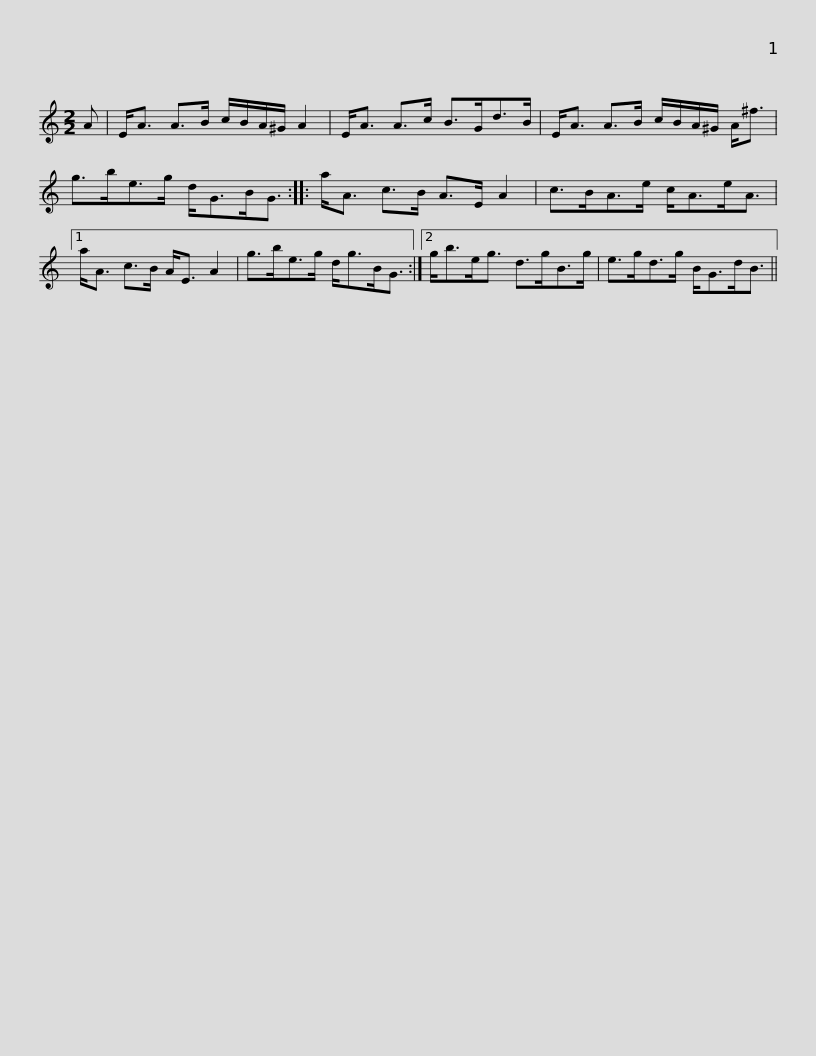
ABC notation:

X:1
L:1/8
M:2/2
I:linebreak $
K:C
V:1 treble
V:1
 A | E<A A>B c/B/A/^G/ A2 | E<A A>c B>Gd>B | E<A A>B c/B/A/^G/ A<^f | g>be>g d<GB<G ::$ %5
 a<A c>B A>E A2 | c>BA>e c<Ae<A |1 a<A c>B A<E A2 | g>be>g d<gB<G :|2$ g<be<g d>gB>g | %10
 e>gd>g B<Gd<B || %11
